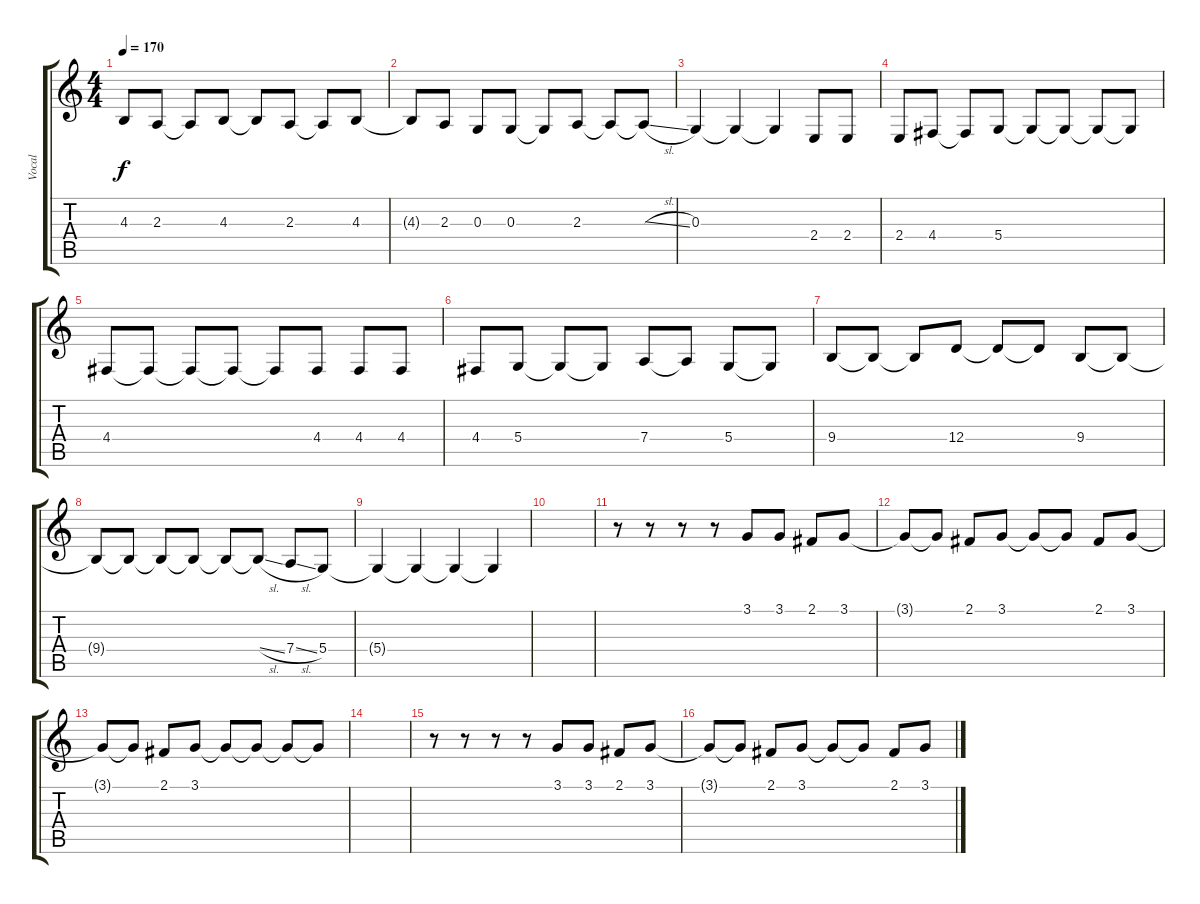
\track ("Vocal" "Vocal") {instrument violin}
\staff {score tabs}
\tuning (E4 B3 G3 D3 A2 E2) {hide}
\ts (4 4)
\tempo 170
\clef g2
\ks c
4.3.8{dy f} 2.3.8 2.3{t}.8 4.3.8 4.3{t}.8 2.3.8 2.3{t}.8 4.3.8 |
4.3{t}.8 2.3.8 0.3.8 0.3.8 0.3{t}.8 2.3.8 2.3{t}.8 2.3{sl t}.8 |
0.3.4 0.3{t}.4 0.3{t}.4 2.4.8 2.4.8 |
2.4.8 4.4.8 4.4{t}.8 5.4.8 5.4{t}.8 5.4{t}.8 5.4{t}.8 5.4{t}.8 |
4.4.8 4.4{t}.8 4.4{t}.8 4.4{t}.8 4.4{t}.8 4.4.8 4.4.8 4.4.8 |
4.4.8 5.4.8 5.4{t}.8 5.4{t}.8 7.4.8 7.4{t}.8 5.4.8 5.4{t}.8 |
9.4.8 9.4{t}.8 9.4{t}.8 12.4.8 12.4{t}.8 12.4{t}.8 9.4.8 9.4{t}.8 |
9.4{t}.8 9.4{t}.8 9.4{t}.8 9.4{t}.8 9.4{t}.8 9.4{sl t}.8 7.4{sl}.8 5.4.8 |
5.4{t}.4 5.4{t}.4 5.4{t}.4 5.4{t}.4 |
|
r.8 r.8 r.8 r.8 3.1.8 3.1.8 2.1.8 3.1.8 |
3.1{t}.8 3.1{t}.8 2.1.8 3.1.8 3.1{t}.8 3.1{t}.8 2.1.8 3.1.8 |
3.1{t}.8 3.1{t}.8 2.1.8 3.1.8 3.1{t}.8 3.1{t}.8 3.1{t}.8 3.1{t}.8 |
|
r.8 r.8 r.8 r.8 3.1.8 3.1.8 2.1.8 3.1.8 |
3.1{t}.8 3.1{t}.8 2.1.8 3.1.8 3.1{t}.8 3.1{t}.8 2.1.8 3.1.8
